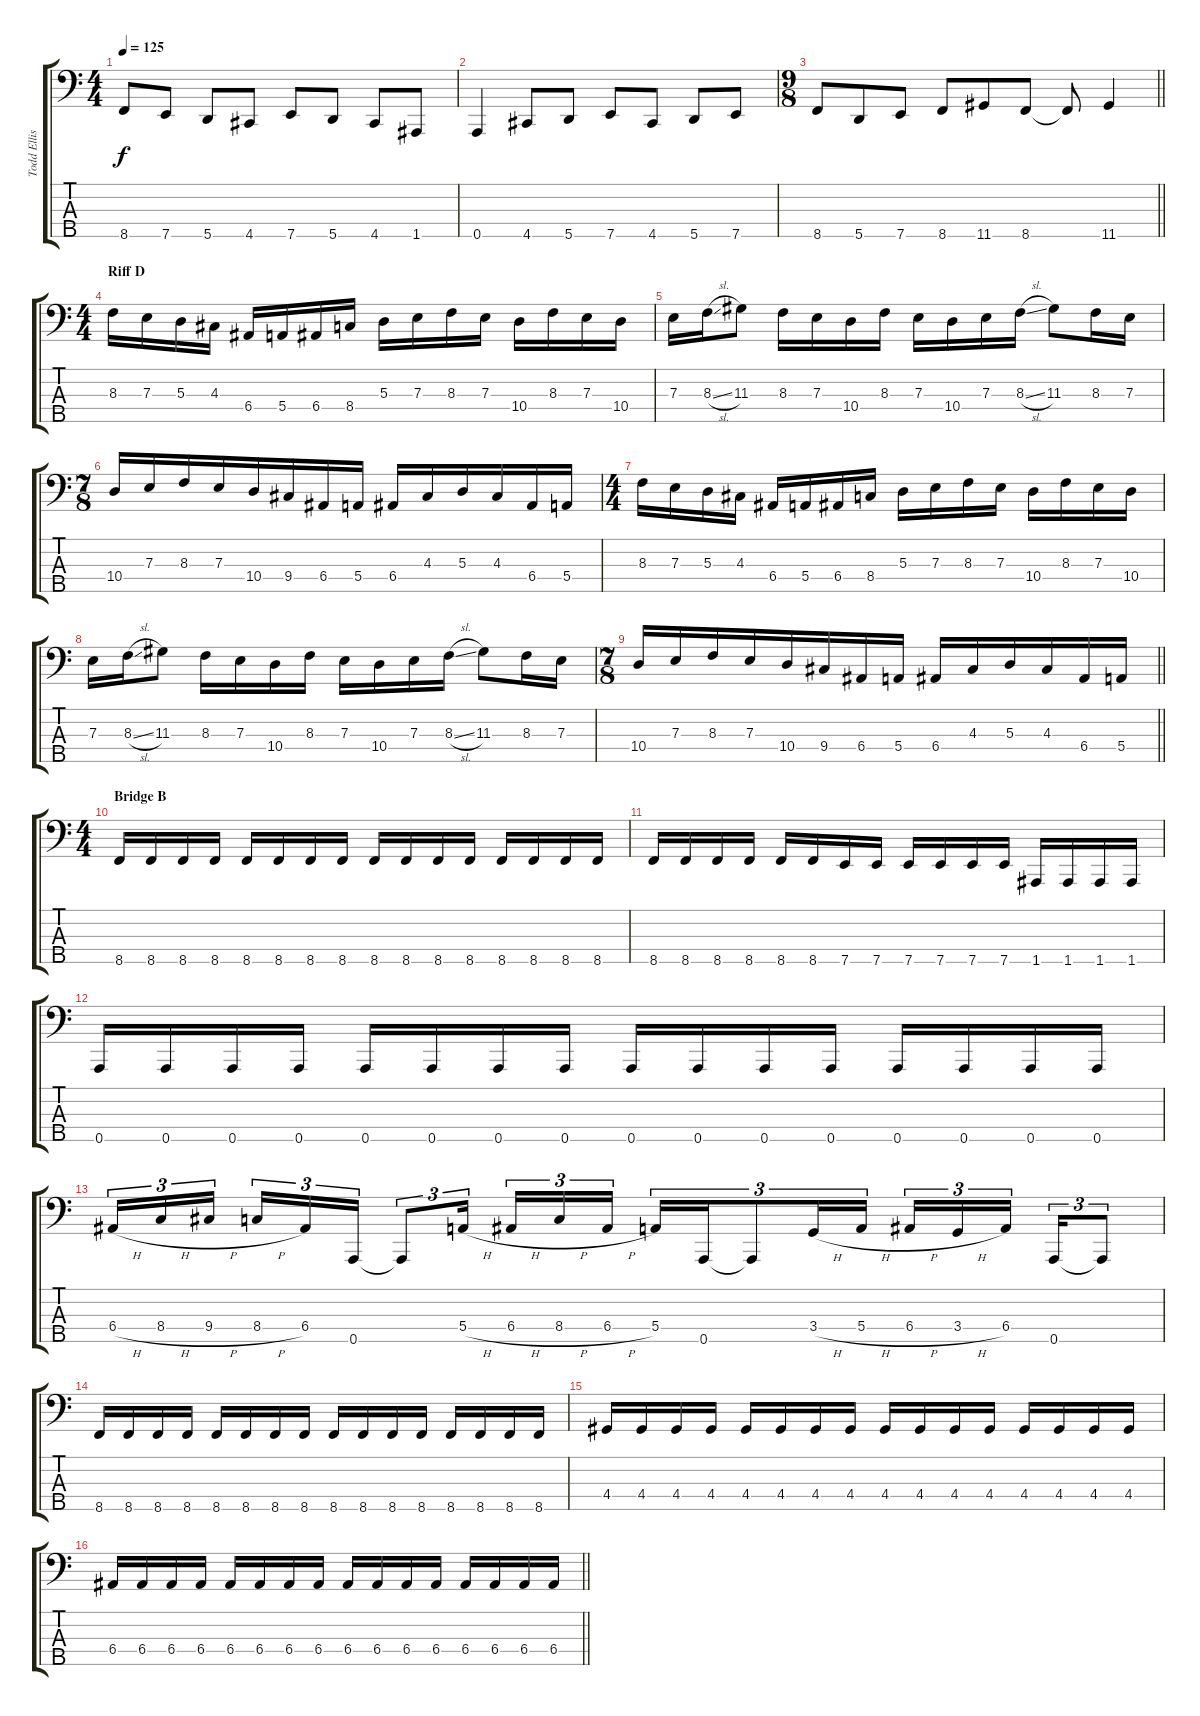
\track ("Todd Ellis" "Todd Ellis") {instrument electricbassfinger}
\staff {score tabs}
\tuning (G2 D2 A1 E1 A0) {hide}
\ts (4 4)
\tempo 125
\clef f4
\ks c
8.5.8{dy f} 7.5.8 5.5.8 4.5.8 7.5.8 5.5.8 4.5.8 1.5.8 |
0.5.4 4.5.8 5.5.8 7.5.8 4.5.8 5.5.8 7.5.8 |
\ts (9 8)
\barLineRight lightlight
8.5.8 5.5.8 7.5.8 8.5.8 11.5.8 8.5.8 8.5{t}.8 11.5.4 |
\ts (4 4)
\section ("" "Riff D")
8.3.16 7.3.16 5.3.16 4.3.16 6.4.16 5.4.16 6.4.16 8.4.16 5.3.16 7.3.16 8.3.16 7.3.16 10.4.16 8.3.16 7.3.16 10.4.16 |
7.3.16 8.3{sl}.16 11.3.8 8.3.16 7.3.16 10.4.16 8.3.16 7.3.16 10.4.16 7.3.16 8.3{sl}.16 11.3.8 8.3.16 7.3.16 |
\ts (7 8)
10.4.16 7.3.16 8.3.16 7.3.16 10.4.16 9.4.16 6.4.16 5.4.16 6.4.16 4.3.16 5.3.16 4.3.16 6.4.16 5.4.16 |
\ts (4 4)
8.3.16 7.3.16 5.3.16 4.3.16 6.4.16 5.4.16 6.4.16 8.4.16 5.3.16 7.3.16 8.3.16 7.3.16 10.4.16 8.3.16 7.3.16 10.4.16 |
7.3.16 8.3{sl}.16 11.3.8 8.3.16 7.3.16 10.4.16 8.3.16 7.3.16 10.4.16 7.3.16 8.3{sl}.16 11.3.8 8.3.16 7.3.16 |
\ts (7 8)
\barLineRight lightlight
10.4.16 7.3.16 8.3.16 7.3.16 10.4.16 9.4.16 6.4.16 5.4.16 6.4.16 4.3.16 5.3.16 4.3.16 6.4.16 5.4.16 |
\ts (4 4)
\section ("" "Bridge B")
8.5.16 8.5.16 8.5.16 8.5.16 8.5.16 8.5.16 8.5.16 8.5.16 8.5.16 8.5.16 8.5.16 8.5.16 8.5.16 8.5.16 8.5.16 8.5.16 |
8.5.16 8.5.16 8.5.16 8.5.16 8.5.16 8.5.16 7.5.16 7.5.16 7.5.16 7.5.16 7.5.16 7.5.16 1.5.16 1.5.16 1.5.16 1.5.16 |
0.5.16 0.5.16 0.5.16 0.5.16 0.5.16 0.5.16 0.5.16 0.5.16 0.5.16 0.5.16 0.5.16 0.5.16 0.5.16 0.5.16 0.5.16 0.5.16 |
6.4{h}.16{tu (3 2)} 8.4{h}.16{tu (3 2)} 9.4{h}.16{tu (3 2) beam splitsecondary} 8.4{h}.16{tu (3 2)} 6.4.16{tu (3 2)} 0.5.16{tu (3 2)} 0.5{t}.8{tu (3 2)} 5.4{h}.16{tu (3 2) beam splitsecondary} 6.4{h}.16{tu (3 2)} 8.4{h}.16{tu (3 2)} 6.4{h}.16{tu (3 2)} 5.4.16{tu (3 2)} 0.5.16{tu (3 2)} 0.5{t}.8{tu (3 2)} 3.4{h}.16{tu (3 2)} 5.4{h}.16{tu (3 2)} 6.4{h}.16{tu (3 2)} 3.4{h}.16{tu (3 2)} 6.4.16{tu (3 2) beam splitsecondary} 0.5.16{tu (3 2)} 0.5{t}.8{tu (3 2)} |
8.5.16 8.5.16 8.5.16 8.5.16 8.5.16 8.5.16 8.5.16 8.5.16 8.5.16 8.5.16 8.5.16 8.5.16 8.5.16 8.5.16 8.5.16 8.5.16 |
4.4.16 4.4.16 4.4.16 4.4.16 4.4.16 4.4.16 4.4.16 4.4.16 4.4.16 4.4.16 4.4.16 4.4.16 4.4.16 4.4.16 4.4.16 4.4.16 |
\barLineRight lightlight
6.4.16 6.4.16 6.4.16 6.4.16 6.4.16 6.4.16 6.4.16 6.4.16 6.4.16 6.4.16 6.4.16 6.4.16 6.4.16 6.4.16 6.4.16 6.4.16
